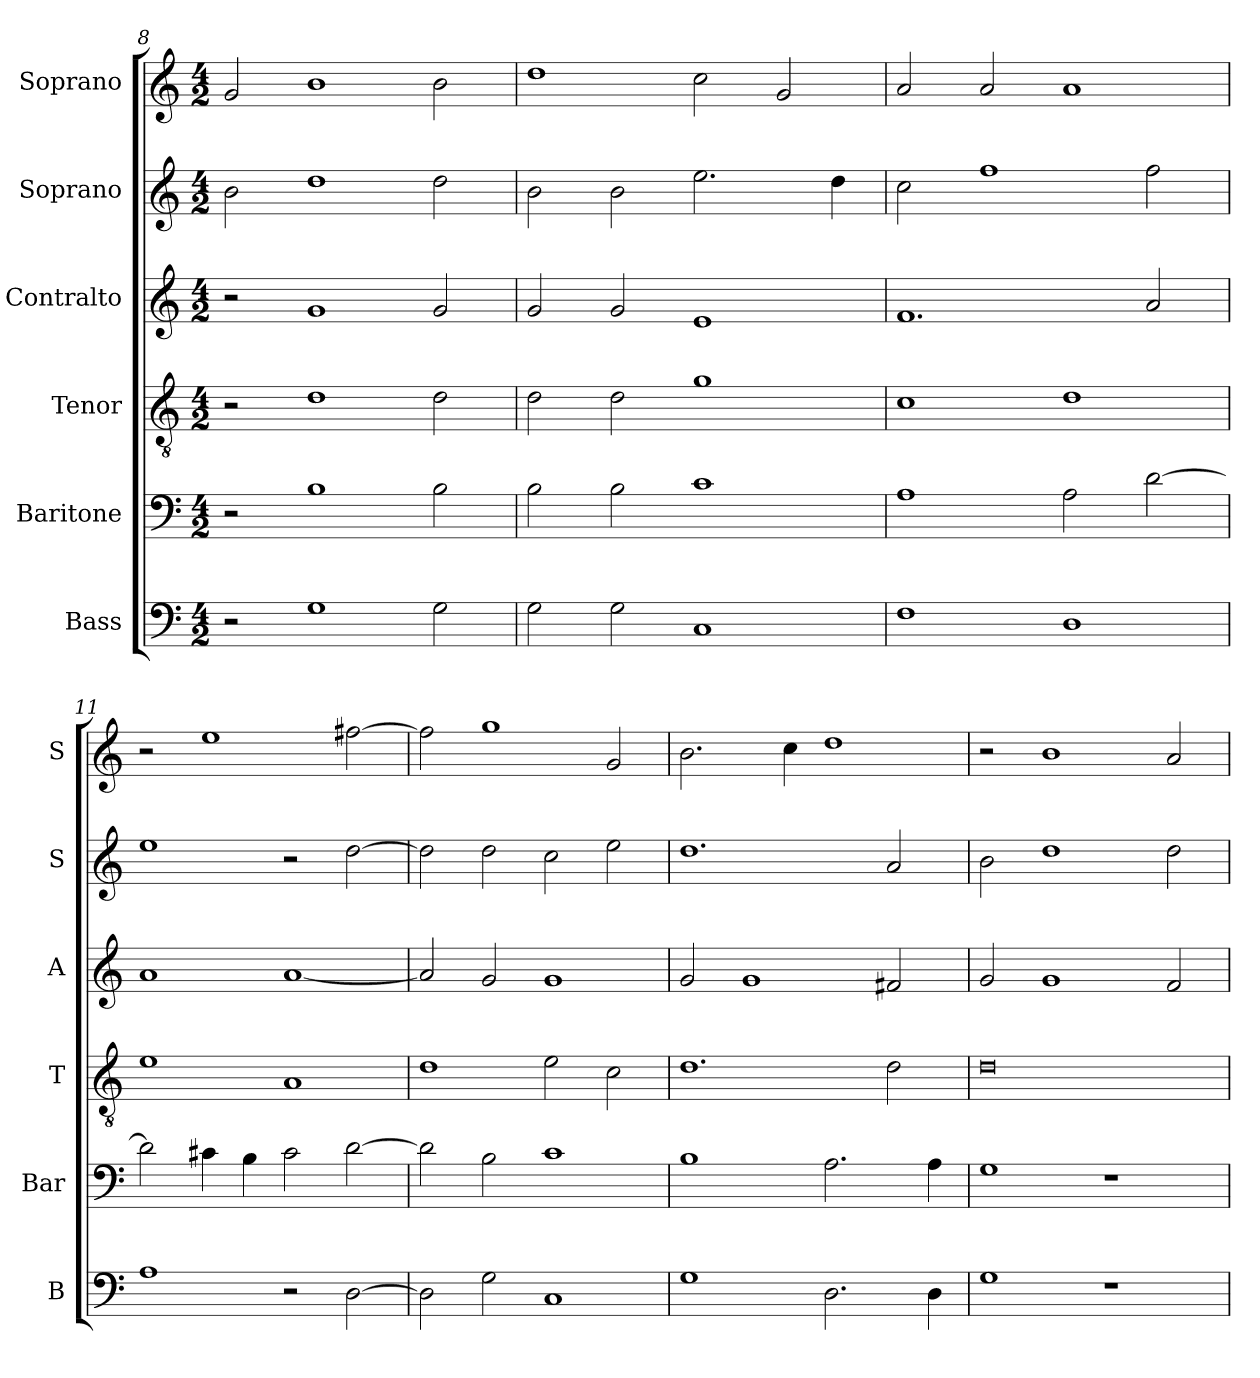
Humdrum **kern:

**kern	**kern	**kern	**kern	**kern	**kern
*part6	*part5	*part4	*part3	*part2	*part1
*staff6	*staff5	*staff4	*staff3	*staff2	*staff1
*I"Bass	*I"Baritone	*I"Tenor	*I"Contralto	*I"Soprano	*I"Soprano
*I'B	*I'Bar	*I'T	*I'A	*I'S	*I'S
*clefF4	*clefF4	*clefGv2	*clefG2	*clefG2	*clefG2
*k[]	*k[]	*k[]	*k[]	*k[]	*k[]
*G:mix	*G:mix	*G:mix	*G:mix	*G:mix	*G:mix
*M4/2	*M4/2	*M4/2	*M4/2	*M4/2	*M4/2
=8	=8	=8	=8	=8	=8
2r	2r	2r	2r	2b	2g
1G	1B	1d	1g	1dd	1b
2G	2B	2d	2g	2dd	2b
=9	=9	=9	=9	=9	=9
2G	2B	2d	2g	2b	1dd
2G	2B	2d	2g	2b	.
1C	1c	1g	1e	2.ee	2cc
.	.	.	.	.	2g
.	.	.	.	4dd	.
=10	=10	=10	=10	=10	=10
1F	1A	1c	1.f	2cc	2a
.	.	.	.	1ff	2a
1D	2A	1d	.	.	1a
.	[2d	.	2a	2ff	.
=11	=11	=11	=11	=11	=11
1A	2d]	1e	1a	1ee	2r
.	4c#X	.	.	.	1ee
.	4B	.	.	.	.
2r	2c#	1A	[1a	2r	.
[2D	[2d	.	.	[2dd	[2ff#X
=12	=12	=12	=12	=12	=12
2D]	2d]	1d	2a]	2dd]	2ff#]
2G	2B	.	2g	2dd	1gg
1C	1c	2e	1g	2cc	.
.	.	2c	.	2ee	2g
=13	=13	=13	=13	=13	=13
1G	1B	1.d	2g	1.dd	2.b
.	.	.	1g	.	.
.	.	.	.	.	4cc
2.D	2.A	.	.	.	1dd
.	.	2d	2f#X	2a	.
4D	4A	.	.	.	.
=14	=14	=14	=14	=14	=14
1G	1G	0d	2g	2b	2r
.	.	.	1g	1dd	1b
1r	1r	.	.	.	.
.	.	.	2f	2dd	2a
=	=	=	=	=	=
*-	*-	*-	*-	*-	*-
